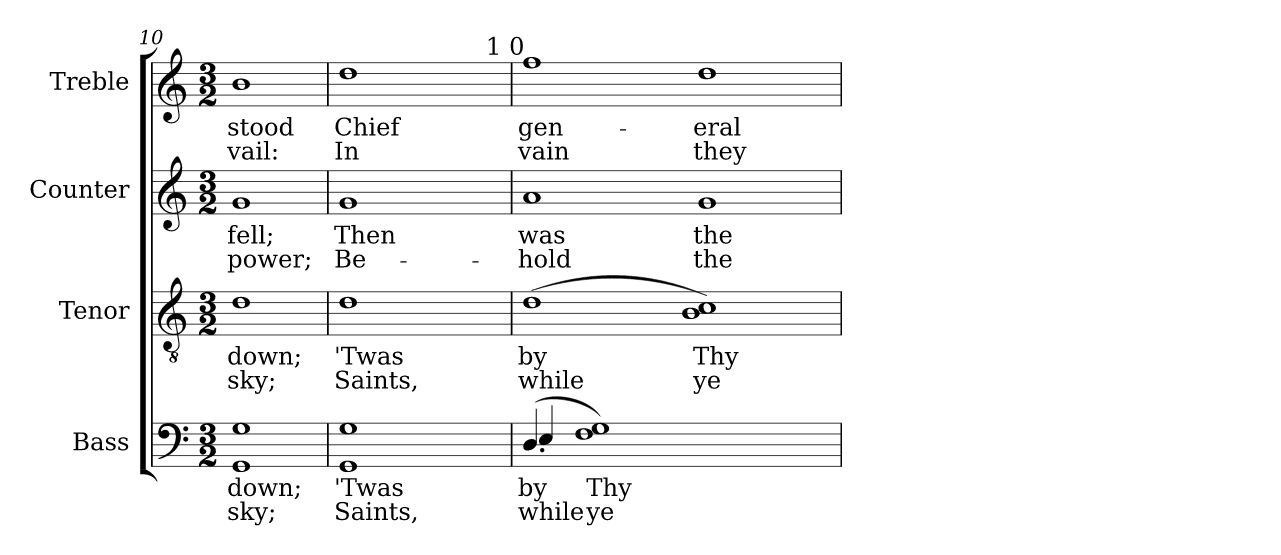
**kern	**text	**text	**kern	**text	**text	**kern	**text	**text	**kern	**text	**text
*part4	*part4	*part4	*part3	*part3	*part3	*part2	*part2	*part2	*part1	*part1	*part1
*staff4	*staff4	*staff4	*staff3	*staff3	*staff3	*staff2	*staff2	*staff2	*staff1	*staff1	*staff1
*I"Bass	*	*	*I"Tenor	*	*	*I"Counter	*	*	*I"Treble	*	*
*I'B.	*	*	*I'T.	*	*	*I'C.	*	*	*I'Tr.	*	*
*clefF4	*	*	*clefGv2	*	*	*clefG2	*	*	*clefG2	*	*
*k[]	*	*	*k[]	*	*	*k[]	*	*	*k[]	*	*
*C:	*	*	*C:	*	*	*C:	*	*	*C:	*	*
*M3/2	*	*	*M3/2	*	*	*M3/2	*	*	*M3/2	*	*
=10	=10	=10	=10	=10	=10	=10	=10	=10	=10	=10	=10
!	!LO:LY:a:rj	!LO:LY:b:rj	!	!LO:LY:b:rj	!LO:LY:b:rj	!	!LO:LY:b:rj	!LO:LY:b:rj	!	!LO:LY:b:rj	!LO:LY:b:rj
1G 1GG	down;	sky;	1d	down;	sky;	1g	fell;	power;	1b	-stood	vail:
=11	=11	=11	=11	=11	=11	=11	=11	=11	=11	=11	=11
!	!LO:LY:a:rj	!LO:LY:b:rj	!	!LO:LY:b:rj	!LO:LY:b:rj	!	!LO:LY:b:rj	!LO:LY:b:rj	!	!LO:LY:b:rj	!LO:LY:b:rj
*	*	*	*	*	*	*	*	*	*^	*	*
1G 1GG	'Twas	Saints,	1d	'Twas	Saints,	1g	Then	Be-	1dd	2ryy	Chief	In
.	.	.	.	.	.	.	.	.	.	4ryy	.	.
.	.	.	.	.	.	.	.	.	.	8ryy	.	.
.	.	.	.	.	.	.	.	.	.	32.ryy	.	.
!	!	!	!	!	!	!	!	!	!	!LO:TX:a:t=1 0	!	!
.	.	.	.	.	.	.	.	.	.	16ryy	.	.
.	.	.	.	.	.	.	.	.	.	64ryy	.	.
=12	=12	=12	=12	=12	=12	=12	=12	=12	=12	=12	=12	=12
*^	*	*	*	*	*	*	*	*	*	*	*	*
!	!	!LO:LY:a:rj	!LO:LY:b:rj	!	!LO:LY:b:rj	!LO:LY:b:rj	!	!LO:LY:b:rj	!LO:LY:b:rj	!	!	!LO:LY:b:rj	!LO:LY:b:rj
*	*	*	*	*	*	*	*	*	*	*v	*v	*	*
(>4.D/	4E/	by	while	(>1d	by	while	1a	-was	hold	1ff	gen-	-vain
.	2ryy	.	.	.	.	.	.	.	.	.	.	.
!	!	!LO:LY:a:rj	!LO:LY:b:rj	!	!	!	!	!	!	!	!	!
1F 1G)	.	Thy	ye	.	.	.	.	.	.	.	.	.
.	8ryy	.	.	.	.	.	.	.	.	.	.	.
.	1ryy	.	.	.	.	.	.	.	.	.	.	.
!	!	!	!	!	!LO:LY:b:rj	!LO:LY:b:rj	!	!LO:LY:b:rj	!LO:LY:b:rj	!	!LO:LY:b:rj	!LO:LY:b:rj
.	.	.	.	1c 1B)	Thy	ye	1g	the	the	1dd	eral	they
2ryy	.	.	.	.	.	.	.	.	.	.	.	.
8ryy	8ryy	.	.	.	.	.	.	.	.	.	.	.
*v	*v	*	*	*	*	*	*	*	*	*	*	*
=	=	=	=	=	=	=	=	=	=	=	=
*-	*-	*-	*-	*-	*-	*-	*-	*-	*-	*-	*-
